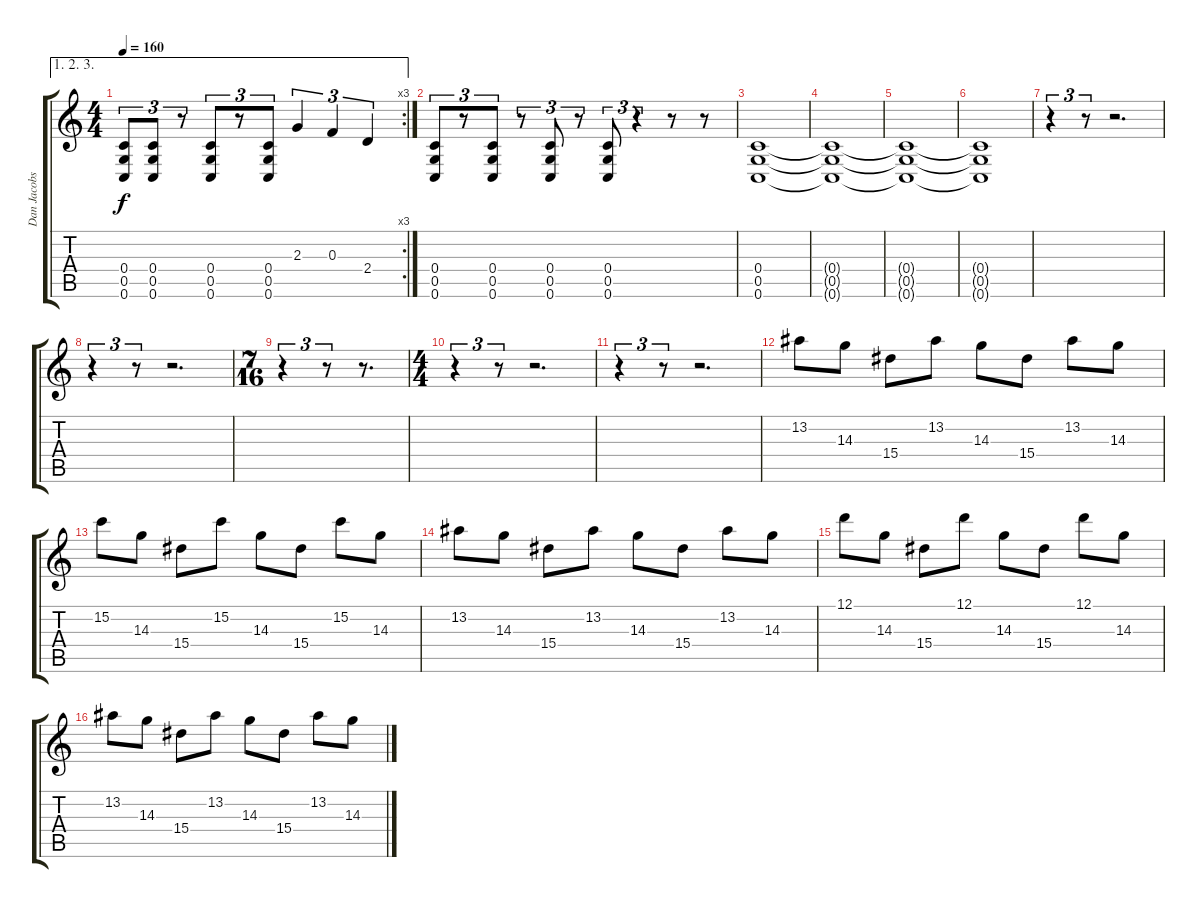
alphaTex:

\track ("Dan Jacobs" "Dan Jacobs") {instrument overdrivenguitar}
\staff {score tabs}
\tuning (D4 A3 F3 C3 G2 C2) {hide}
\ae (1 2 3)
\rc 3
\ts (4 4)
\tempo 160
\clef g2
\ks c
(0.4 0.5 0.6).8{tu (3 2) dy f} (0.4 0.5 0.6).8{tu (3 2)} r.8{tu (3 2)} (0.4 0.5 0.6).8{tu (3 2)} r.8{tu (3 2)} (0.4 0.5 0.6).8{tu (3 2)} 2.3.4{tu (3 2)} 0.3.4{tu (3 2)} 2.4.4{tu (3 2)} |
(0.4 0.5 0.6).8{tu (3 2)} r.8{tu (3 2)} (0.4 0.5 0.6).8{tu (3 2)} r.8{tu (3 2)} (0.4 0.5 0.6).8{tu (3 2)} r.8{tu (3 2)} (0.4 0.5 0.6).8{tu (3 2)} r.4{tu (3 2)} r.8 r.8 |
(0.4 0.5 0.6).1 |
(0.4{t} 0.5{t} 0.6{t}).1{volume 5} |
(0.4{t} 0.5{t} 0.6{t}).1{volume 4} |
(0.4{t} 0.5{t} 0.6{t}).1{volume 3} |
r.4{tu (3 2)} r.8{tu (3 2)} r.2{d} |
r.4{tu (3 2)} r.8{tu (3 2)} r.2{d} |
\ts (7 16)
r.4{tu (3 2)} r.8{tu (3 2)} r.8{d} |
\ts (4 4)
r.4{tu (3 2)} r.8{tu (3 2)} r.2{d} |
r.4{tu (3 2)} r.8{tu (3 2)} r.2{d} |
13.2.8 14.3.8 15.4.8 13.2.8 14.3.8 15.4.8 13.2.8 14.3.8 |
15.2.8 14.3.8 15.4.8 15.2.8 14.3.8 15.4.8 15.2.8 14.3.8 |
13.2.8 14.3.8 15.4.8 13.2.8 14.3.8 15.4.8 13.2.8 14.3.8 |
12.1.8 14.3.8 15.4.8 12.1.8 14.3.8 15.4.8 12.1.8 14.3.8 |
13.2.8 14.3.8 15.4.8 13.2.8 14.3.8 15.4.8 13.2.8 14.3.8
